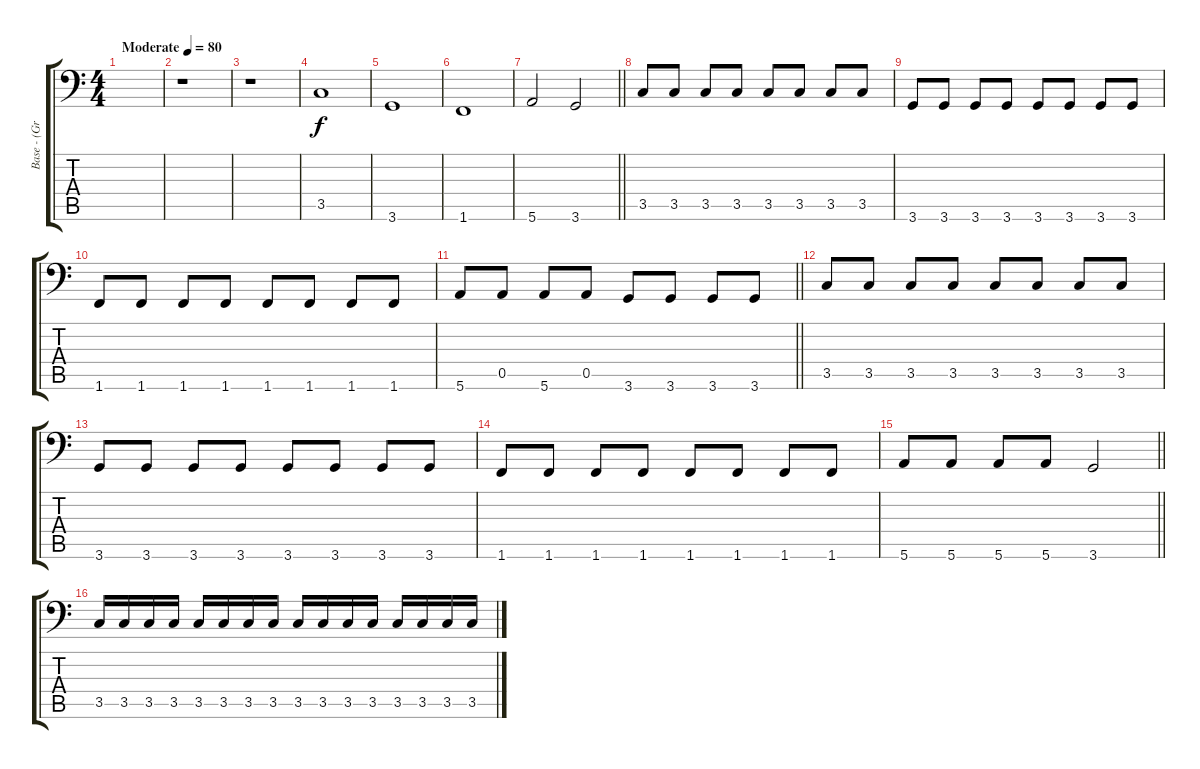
\track ("Base - (Greggarbo)" "Base - (Gr") {instrument electricbassfinger}
\staff {score tabs}
\tuning (E4 B3 G2 D2 A1 E1) {hide}
\ts (4 4)
\tempo (80 "Moderate")
\clef f4
\ks c
|
r.1 |
r.1 |
3.5.1 |
3.6.1 |
1.6.1 |
\barLineRight lightlight
5.6.2 3.6.2 |
3.5.8 3.5.8 3.5.8 3.5.8 3.5.8 3.5.8 3.5.8 3.5.8 |
3.6.8 3.6.8 3.6.8 3.6.8 3.6.8 3.6.8 3.6.8 3.6.8 |
1.6.8 1.6.8 1.6.8 1.6.8 1.6.8 1.6.8 1.6.8 1.6.8 |
\barLineRight lightlight
5.6.8 0.5.8 5.6.8 0.5.8 3.6.8 3.6.8 3.6.8 3.6.8 |
3.5.8 3.5.8 3.5.8 3.5.8 3.5.8 3.5.8 3.5.8 3.5.8 |
3.6.8 3.6.8 3.6.8 3.6.8 3.6.8 3.6.8 3.6.8 3.6.8 |
1.6.8 1.6.8 1.6.8 1.6.8 1.6.8 1.6.8 1.6.8 1.6.8 |
\barLineRight lightlight
5.6.8 5.6.8 5.6.8 5.6.8 3.6.2 |
3.5.16 3.5.16 3.5.16 3.5.16 3.5.16 3.5.16 3.5.16 3.5.16 3.5.16 3.5.16 3.5.16 3.5.16 3.5.16 3.5.16 3.5.16 3.5.16
